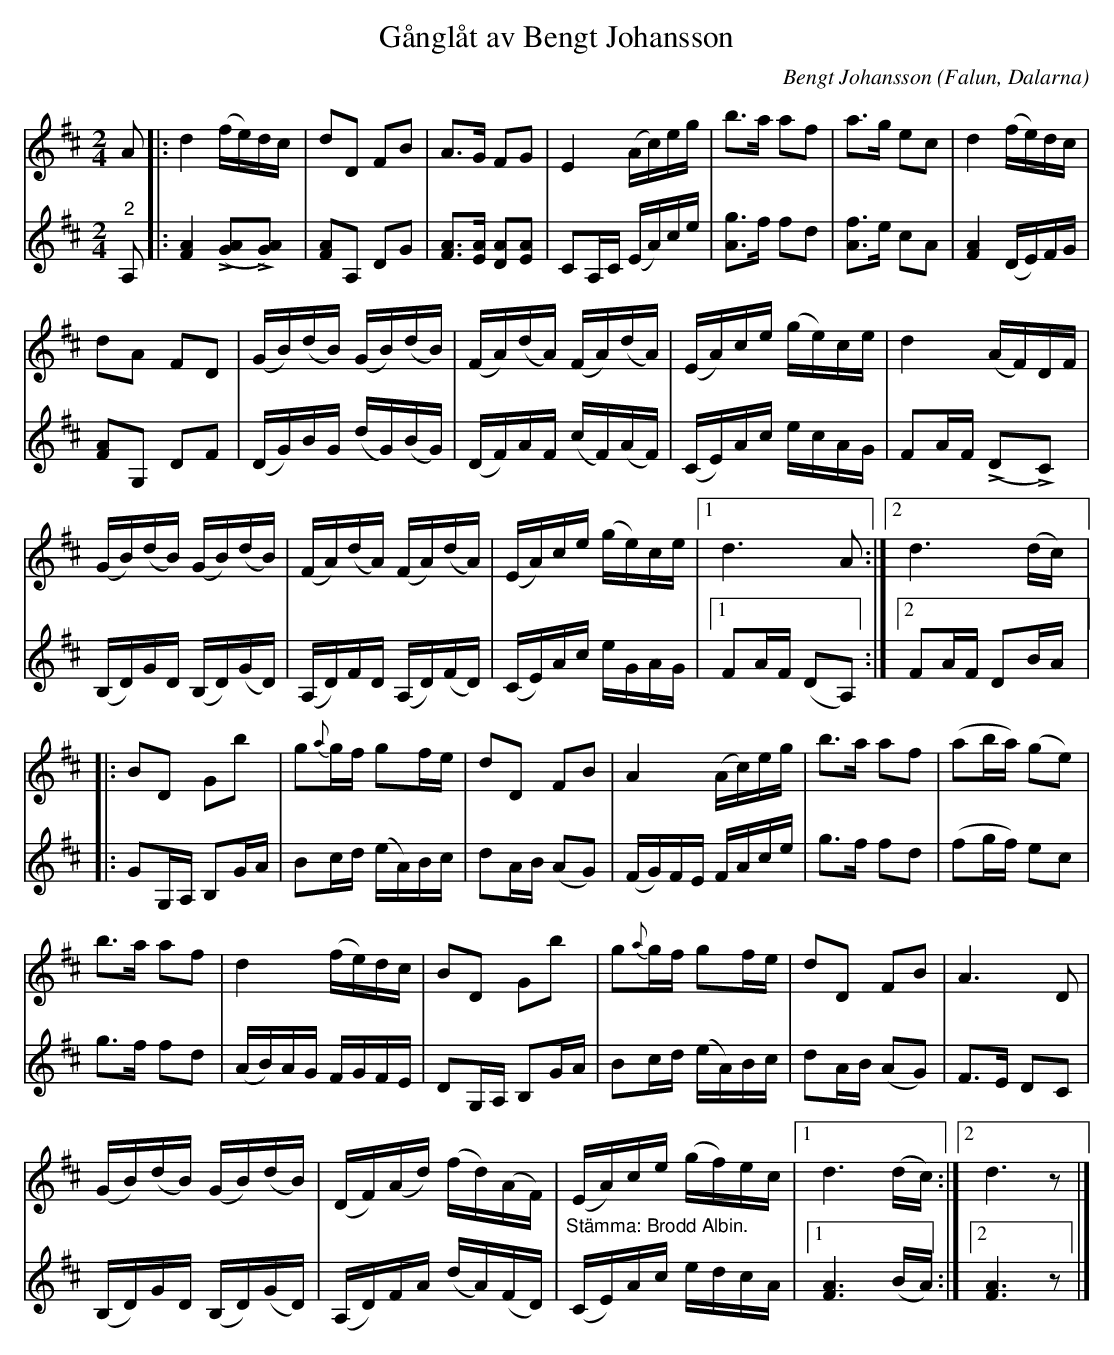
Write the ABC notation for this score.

X:1
T:Gånglåt av Bengt Johansson
C:Bengt Johansson
O:Falun, Dalarna
L:1/16
M:2/4
K:D
V:1
A2 |: d4 (fe)dc | d2D2 F2B2 | A2>G2 F2G2 | E4 (Ac)eg | b2>a2 a2f2 | a2>g2 e2c2 | d4 (fe)dc |
d2A2 F2D2 | (GB)(dB) (GB)(dB) | (FA)(dA) (FA)(dA) | (EA)ce (ge)ce | d4 (AF)DF |
(GB)(dB) (GB)(dB) | (FA)(dA) (FA)(dA) | (EA)ce (ge)ce |1 d6 A2 :|2 d6 (dc) |:
B2D2 G2b2 | g2{a}gf g2fe | d2D2 F2B2 | A4 (Ac)eg | b2>a2 a2f2 | (a2ba) (g2e2) |
b2>a2 a2f2 | d4 (fe)dc | B2D2 G2b2 | g2{a}gf g2fe | d2D2 F2B2 | A6 D2 |
(GB)(dB) (GB)(dB) | (DF)(Ad) (fd)(AF) | (EA)ce (gf)ec |1 d6 (dc) :|2 d6 z2 |]
V:2
"^2" A,2 |: [FA]4 (!>![GA]2!>![GA]2) | [FA]2A,2 D2G2 | [FA]2>[EA]2 [DA]2[EA]2 | C2A,C (EA)ce |
[Ag]2>f2 f2d2 | [Af]2>e2 c2A2 | [FA]4 (DE)FG | [FA]2G,2 D2F2 | (DG)BG (dG)(BG) |
(DF)AF (cF)(AF) | (CE)Ac ecAG | F2AF (!>!D2!>!C2) | (B,D)GD (B,D)(GD) | (A,D)FD (A,D)(FD) | (CE)Ac eGAG |1 F2AF (D2A,2) :|2 F2AF D2BA |:
G2G,A, B,2GA | B2cd (eA)Bc | d2AB (A2G2) | (FG)FE FAce | g2>f2 f2d2 | (f2gf) e2c2 |
g2>f2 f2d2 | (AB)AG FGFE | D2G,A, B,2GA | B2cd (eA)Bc | d2AB (A2G2) | F2>E2 D2C2 |
(B,D)GD (B,D)(GD) | (A,D)FA (dA)(FD) | "^Stämma: Brodd Albin." (CE)Ac edcA |1  [FA]6 (BA) :|2 [FA]6 z2 |]
